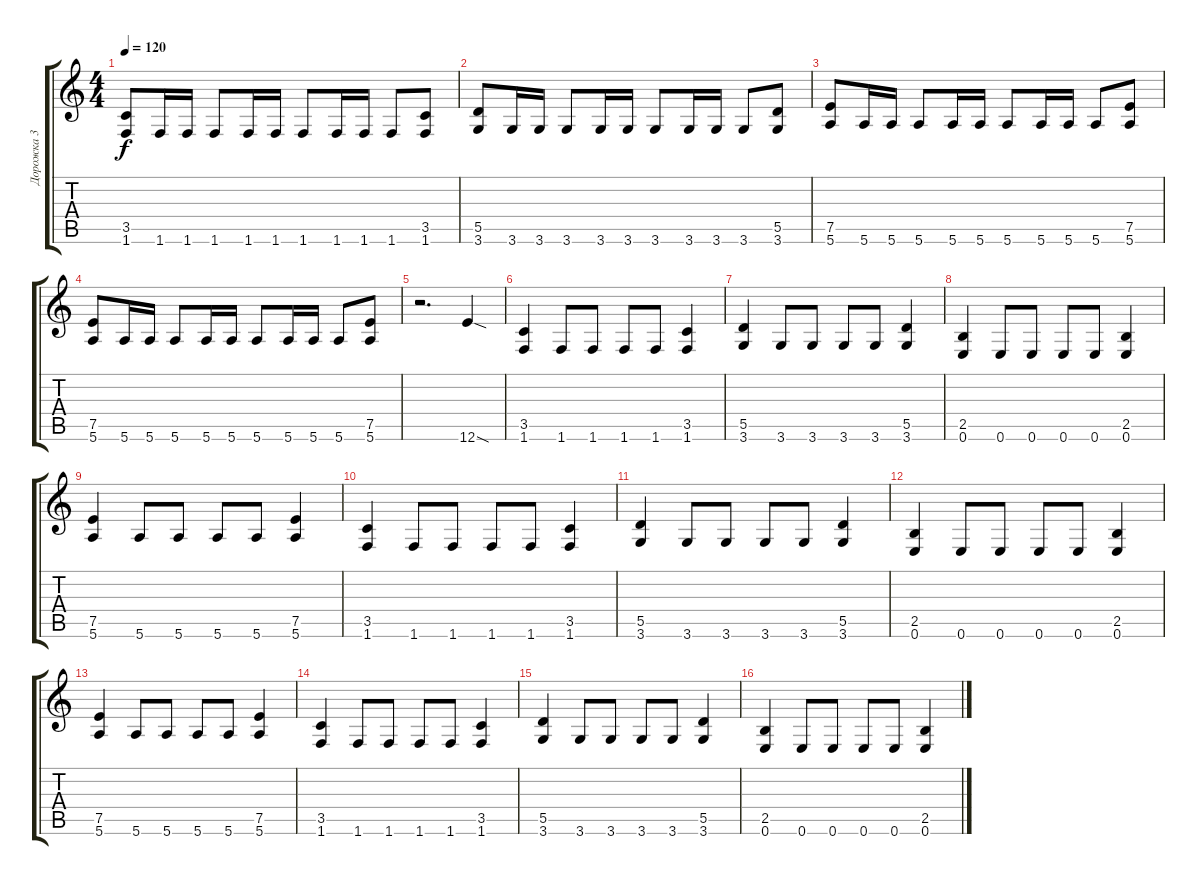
\track ("Дорожка 3" "Дорожка 3") {instrument distortionguitar}
\staff {score tabs}
\tuning (E4 B3 G3 D3 A2 E2) {hide}
\ts (4 4)
\tempo 120
\clef g2
\ks c
(3.5 1.6).8{dy f} 1.6.16 1.6.16 1.6.8 1.6.16 1.6.16 1.6.8 1.6.16 1.6.16 1.6.8 (3.5 1.6).8 |
(5.5 3.6).8 3.6.16 3.6.16 3.6.8 3.6.16 3.6.16 3.6.8 3.6.16 3.6.16 3.6.8 (5.5 3.6).8 |
(7.5 5.6).8 5.6.16 5.6.16 5.6.8 5.6.16 5.6.16 5.6.8 5.6.16 5.6.16 5.6.8 (7.5 5.6).8 |
(7.5 5.6).8 5.6.16 5.6.16 5.6.8 5.6.16 5.6.16 5.6.8 5.6.16 5.6.16 5.6.8 (7.5 5.6).8 |
r.2{d} 12.6{sod}.4 |
(3.5 1.6).4 1.6.8 1.6.8 1.6.8 1.6.8 (3.5 1.6).4 |
(5.5 3.6).4 3.6.8 3.6.8 3.6.8 3.6.8 (5.5 3.6).4 |
(2.5 0.6).4 0.6.8 0.6.8 0.6.8 0.6.8 (2.5 0.6).4 |
(7.5 5.6).4 5.6.8 5.6.8 5.6.8 5.6.8 (7.5 5.6).4 |
(3.5 1.6).4 1.6.8 1.6.8 1.6.8 1.6.8 (3.5 1.6).4 |
(5.5 3.6).4 3.6.8 3.6.8 3.6.8 3.6.8 (5.5 3.6).4 |
(2.5 0.6).4 0.6.8 0.6.8 0.6.8 0.6.8 (2.5 0.6).4 |
(7.5 5.6).4 5.6.8 5.6.8 5.6.8 5.6.8 (7.5 5.6).4 |
(3.5 1.6).4 1.6.8 1.6.8 1.6.8 1.6.8 (3.5 1.6).4 |
(5.5 3.6).4 3.6.8 3.6.8 3.6.8 3.6.8 (5.5 3.6).4 |
(2.5 0.6).4 0.6.8 0.6.8 0.6.8 0.6.8 (2.5 0.6).4
